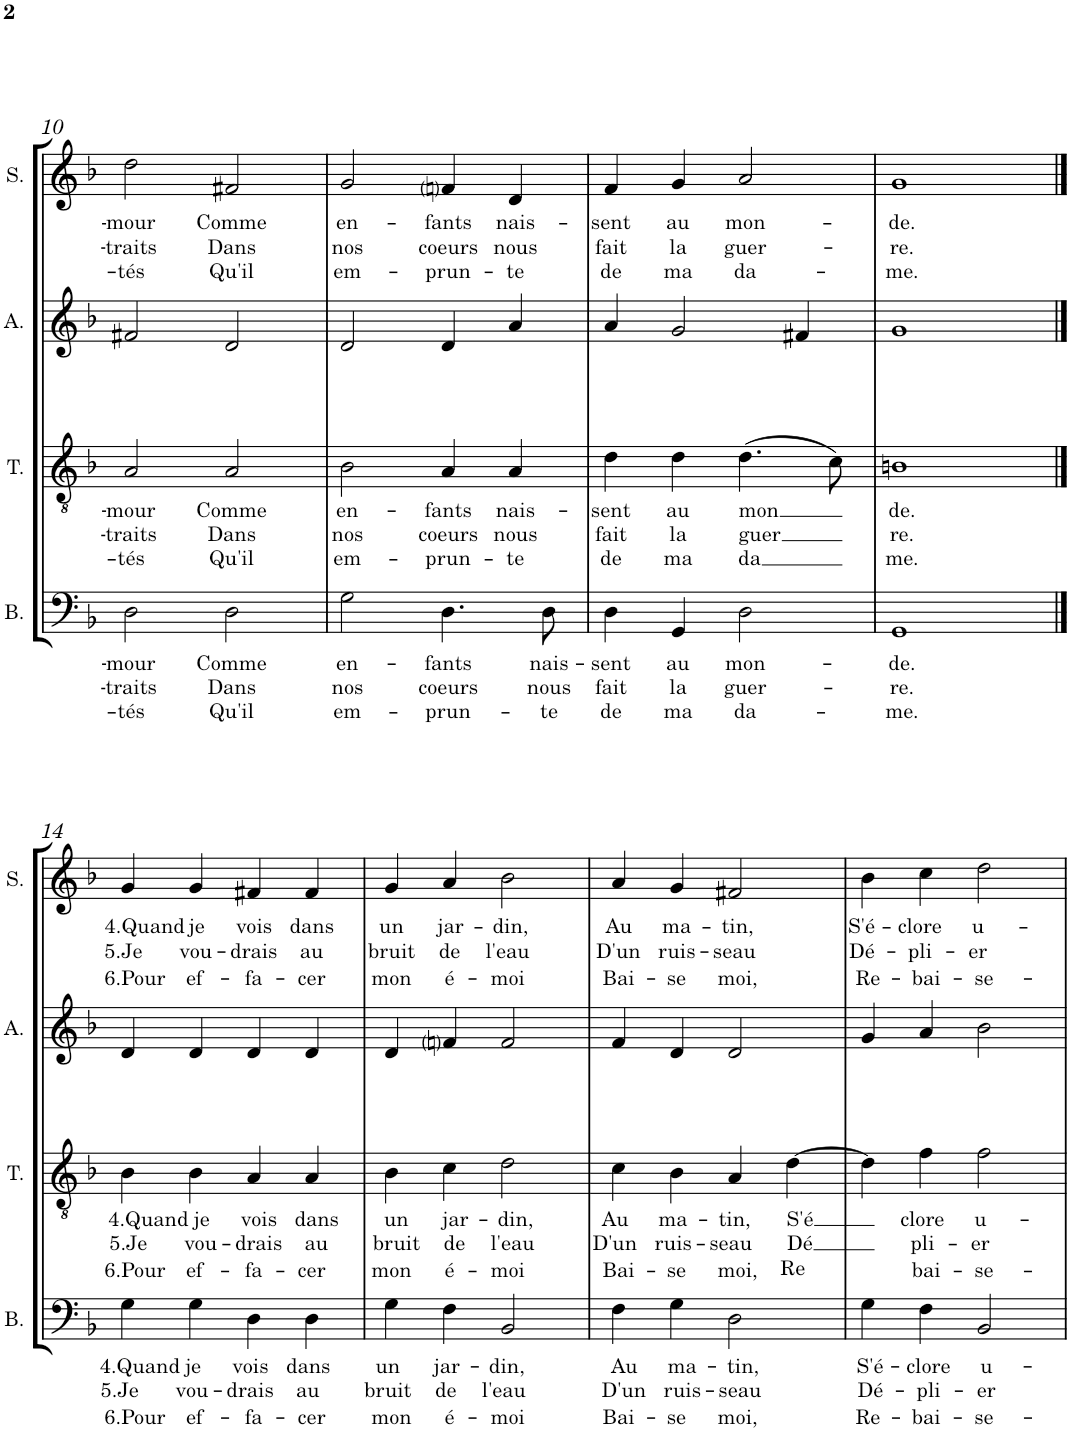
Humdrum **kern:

**kern	**text	**text	**text	**text	**text	**text	**kern	**text	**text	**text	**text	**text	**text	**kern	**kern	**text	**text	**text	**text	**text	**text
*part4	*part4	*part4	*part4	*part4	*part4	*part4	*part3	*part3	*part3	*part3	*part3	*part3	*part3	*part2	*part1	*part1	*part1	*part1	*part1	*part1	*part1
*staff4	*staff4	*staff4	*staff4	*staff4	*staff4	*staff4	*staff3	*staff3	*staff3	*staff3	*staff3	*staff3	*staff3	*staff2	*staff1	*staff1	*staff1	*staff1	*staff1	*staff1	*staff1
*I"Bass	*	*	*	*	*	*	*I"Tenor	*	*	*	*	*	*	*I"Alto	*I"Soprano	*	*	*	*	*	*
*I'B.	*	*	*	*	*	*	*I'T.	*	*	*	*	*	*	*I'A.	*I'S.	*	*	*	*	*	*
!!LO:PB:g=z
*clefF4	*	*	*	*	*	*	*clefGv2	*	*	*	*	*	*	*clefG2	*clefG2	*	*	*	*	*	*
*k[b-]	*	*	*	*	*	*	*k[b-]	*	*	*	*	*	*	*k[b-]	*k[b-]	*	*	*	*	*	*
*M2/2	*	*	*	*	*	*	*M2/2	*	*	*	*	*	*	*M2/2	*M2/2	*	*	*	*	*	*
=10	=10	=10	=10	=10	=10	=10	=10	=10	=10	=10	=10	=10	=10	=10	=10	=10	=10	=10	=10	=10	=10
!	!LO:LY:b	!LO:LY:b	!LO:LY:b	!	!	!	!	!LO:LY:b	!LO:LY:b	!LO:LY:b	!	!	!	!	!	!LO:LY:b	!LO:LY:b	!LO:LY:b	!	!	!
2D\	-mour	-traits	-tés	.	.	.	2A/	-mour	-traits	-tés	.	.	.	2f#X/	2dd\	-mour	-traits	-tés	.	.	.
!	!LO:LY:b	!LO:LY:b	!LO:LY:b	!	!	!	!	!LO:LY:b	!LO:LY:b	!LO:LY:b	!	!	!	!	!	!LO:LY:b	!LO:LY:b	!LO:LY:b	!	!	!
2D\	Comme	Dans	Qu'il	.	.	.	2A/	Comme	Dans	Qu'il	.	.	.	2d/	2f#X/	Comme	Dans	Qu'il	.	.	.
=11	=11	=11	=11	=11	=11	=11	=11	=11	=11	=11	=11	=11	=11	=11	=11	=11	=11	=11	=11	=11	=11
!	!LO:LY:b	!LO:LY:b	!LO:LY:b	!	!	!	!	!LO:LY:b	!LO:LY:b	!LO:LY:b	!	!	!	!	!	!LO:LY:b	!LO:LY:b	!LO:LY:b	!	!	!
2G\	en-	nos	em-	.	.	.	2B-\	en-	nos	em-	.	.	.	2d/	2g/	en-	nos	em-	.	.	.
!	!LO:LY:b	!LO:LY:b	!LO:LY:b	!	!	!	!	!LO:LY:b	!LO:LY:b	!LO:LY:b	!	!	!	!	!	!LO:LY:b	!LO:LY:b	!LO:LY:b	!	!	!
4.D\	-fants	coeurs	-prun-	.	.	.	4A/	-fants	coeurs	-prun-	.	.	.	4d/	4fni/	-fants	coeurs	-prun-	.	.	.
!	!	!	!	!	!	!	!	!LO:LY:b	!LO:LY:b	!LO:LY:b	!	!	!	!	!	!LO:LY:b	!LO:LY:b	!LO:LY:b	!	!	!
.	.	.	.	.	.	.	4A/	nais-	nous	-te	.	.	.	4a/	4d/	nais-	nous	-te	.	.	.
!	!LO:LY:b	!LO:LY:b	!LO:LY:b	!	!	!	!	!	!	!	!	!	!	!	!	!	!	!	!	!	!
8D\	nais-	nous	-te	.	.	.	.	.	.	.	.	.	.	.	.	.	.	.	.	.	.
=12	=12	=12	=12	=12	=12	=12	=12	=12	=12	=12	=12	=12	=12	=12	=12	=12	=12	=12	=12	=12	=12
!	!LO:LY:b	!LO:LY:b	!LO:LY:b	!	!	!	!	!LO:LY:b	!LO:LY:b	!LO:LY:b	!	!	!	!	!	!LO:LY:b	!LO:LY:b	!LO:LY:b	!	!	!
4D\	-sent	fait	de	.	.	.	4d\	-sent	fait	de	.	.	.	4a/	4f/	-sent	fait	de	.	.	.
!	!LO:LY:b	!LO:LY:b	!LO:LY:b	!	!	!	!	!LO:LY:b	!LO:LY:b	!LO:LY:b	!	!	!	!	!	!LO:LY:b	!LO:LY:b	!LO:LY:b	!	!	!
4GG/	au	la	ma	.	.	.	4d\	au	la	ma	.	.	.	2g/	4g/	au	la	ma	.	.	.
!	!LO:LY:b	!LO:LY:b	!LO:LY:b	!	!	!	!	!LO:LY:b	!LO:LY:b	!LO:LY:b	!	!	!	!	!	!LO:LY:b	!LO:LY:b	!LO:LY:b	!	!	!
2D\	mon-	guer-	da-	.	.	.	(4.d\	-mon	-guer	-da	.	.	.	.	2a/	mon-	guer-	da-	.	.	.
.	.	.	.	.	.	.	.	.	.	.	.	.	.	4f#X/	.	.	.	.	.	.	.
.	.	.	.	.	.	.	8c\)	.	.	.	.	.	.	.	.	.	.	.	.	.	.
=13	=13	=13	=13	=13	=13	=13	=13	=13	=13	=13	=13	=13	=13	=13	=13	=13	=13	=13	=13	=13	=13
!	!LO:LY:b	!LO:LY:b	!LO:LY:b	!	!	!	!	!LO:LY:b	!LO:LY:b	!LO:LY:b	!	!	!	!	!	!LO:LY:b	!LO:LY:b	!LO:LY:b	!	!	!
1GG	-de.	-re.	-me.	.	.	.	1Bn	de.	re.	me.	.	.	.	1g	1g	-de.	-re.	-me.	.	.	.
!!LO:LB:g=z
==14	==14	==14	==14	==14	==14	==14	==14	==14	==14	==14	==14	==14	==14	==14	==14	==14	==14	==14	==14	==14	==14
!	!LO:LY:b	!LO:LY:b	!	!	!	!LO:LY:b	!	!LO:LY:b	!LO:LY:b	!	!	!	!LO:LY:b	!	!	!LO:LY:b	!LO:LY:b	!	!	!	!LO:LY:b
4G\	4.Quand	5.Je	.	.	.	6.Pour	4B-\	4.Quand	5.Je	.	.	.	6.Pour	4d/	4g/	4.Quand	5.Je	.	.	.	6.Pour
!	!LO:LY:b	!LO:LY:b	!	!	!	!LO:LY:b	!	!LO:LY:b	!LO:LY:b	!	!	!	!LO:LY:b	!	!	!LO:LY:b	!LO:LY:b	!	!	!	!LO:LY:b
4G\	je	vou-	.	.	.	ef-	4B-\	je	vou-	.	.	.	ef-	4d/	4g/	je	vou-	.	.	.	ef-
!	!LO:LY:b	!LO:LY:b	!	!	!	!LO:LY:b	!	!LO:LY:b	!LO:LY:b	!	!	!	!LO:LY:b	!	!	!LO:LY:b	!LO:LY:b	!	!	!	!LO:LY:b
4D\	vois	-drais	.	.	.	-fa-	4A/	vois	-drais	.	.	.	-fa-	4d/	4f#X/	vois	-drais	.	.	.	-fa-
!	!LO:LY:b	!LO:LY:b	!	!	!	!LO:LY:b	!	!LO:LY:b	!LO:LY:b	!	!	!	!LO:LY:b	!	!	!LO:LY:b	!LO:LY:b	!	!	!	!LO:LY:b
4D\	dans	au	.	.	.	-cer	4A/	dans	au	.	.	.	-cer	4d/	4f#/	dans	au	.	.	.	-cer
=15	=15	=15	=15	=15	=15	=15	=15	=15	=15	=15	=15	=15	=15	=15	=15	=15	=15	=15	=15	=15	=15
!	!LO:LY:b	!LO:LY:b	!	!	!	!LO:LY:b	!	!LO:LY:b	!LO:LY:b	!	!	!	!LO:LY:b	!	!	!LO:LY:b	!LO:LY:b	!	!	!	!LO:LY:b
4G\	un	bruit	.	.	.	mon	4B-\	un	bruit	.	.	.	mon	4d/	4g/	un	bruit	.	.	.	mon
!	!LO:LY:b	!LO:LY:b	!	!	!	!LO:LY:b	!	!LO:LY:b	!LO:LY:b	!	!	!	!LO:LY:b	!	!	!LO:LY:b	!LO:LY:b	!	!	!	!LO:LY:b
4F\	jar-	de	.	.	.	é-	4c\	jar-	de	.	.	.	é-	4fni/	4a/	jar-	de	.	.	.	é-
!	!LO:LY:b	!LO:LY:b	!	!	!	!LO:LY:b	!	!LO:LY:b	!LO:LY:b	!	!	!	!LO:LY:b	!	!	!LO:LY:b	!LO:LY:b	!	!	!	!LO:LY:b
2BB-/	-din,	l'eau	.	.	.	-moi	2d\	-din,	l'eau	.	.	.	-moi	2f/	2b-\	-din,	l'eau	.	.	.	-moi
=16	=16	=16	=16	=16	=16	=16	=16	=16	=16	=16	=16	=16	=16	=16	=16	=16	=16	=16	=16	=16	=16
!	!LO:LY:b	!LO:LY:b	!	!	!	!LO:LY:b	!	!LO:LY:b	!LO:LY:b	!	!	!	!LO:LY:b	!	!	!LO:LY:b	!LO:LY:b	!	!	!	!LO:LY:b
4F\	Au	D'un	.	.	.	Bai-	4c\	Au	D'un	.	.	.	Bai-	4f/	4a/	Au	D'un	.	.	.	Bai-
!	!LO:LY:b	!LO:LY:b	!	!	!	!LO:LY:b	!	!LO:LY:b	!LO:LY:b	!	!	!	!LO:LY:b	!	!	!LO:LY:b	!LO:LY:b	!	!	!	!LO:LY:b
4G\	ma-	ruis-	.	.	.	-se	4B-\	ma-	ruis-	.	.	.	-se	4d/	4g/	ma-	ruis-	.	.	.	-se
!	!LO:LY:b	!LO:LY:b	!	!	!	!LO:LY:b	!	!LO:LY:b	!LO:LY:b	!	!	!	!LO:LY:b	!	!	!LO:LY:b	!LO:LY:b	!	!	!	!LO:LY:b
2D\	-tin,	-seau	.	.	.	moi,	4A/	-tin,	-seau	.	.	.	moi,	2d/	2f#X/	-tin,	-seau	.	.	.	moi,
!	!	!	!	!	!	!	!	!LO:LY:b	!LO:LY:b	!LO:LY:b	!	!	!	!	!	!	!	!	!	!	!
.	.	.	.	.	.	.	[4d\	S'é	Dé	Re	.	.	.	.	.	.	.	.	.	.	.
=17	=17	=17	=17	=17	=17	=17	=17	=17	=17	=17	=17	=17	=17	=17	=17	=17	=17	=17	=17	=17	=17
!	!LO:LY:b	!LO:LY:b	!	!	!	!LO:LY:b	!	!	!	!	!	!	!	!	!	!LO:LY:b	!LO:LY:b	!	!	!	!LO:LY:b
4G\	S'é-	Dé-	.	.	.	Re-	4d\]	.	.	.	.	.	.	4g/	4b-\	S'é-	Dé-	.	.	.	Re-
!	!LO:LY:b	!LO:LY:b	!	!	!	!LO:LY:b	!	!LO:LY:b	!LO:LY:b	!	!	!	!LO:LY:b	!	!	!LO:LY:b	!LO:LY:b	!	!	!	!LO:LY:b
4F\	-clore	-pli-	.	.	.	-bai-	4f\	clore	pli-	.	.	.	-bai-	4a/	4cc\	-clore	-pli-	.	.	.	-bai-
!	!LO:LY:b	!LO:LY:b	!	!	!	!LO:LY:b	!	!LO:LY:b	!LO:LY:b	!	!	!	!LO:LY:b	!	!	!LO:LY:b	!LO:LY:b	!	!	!	!LO:LY:b
2BB-/	u-	-er	.	.	.	-se-	2f\	u-	-er	.	.	.	-se-	2b-\	2dd\	u-	-er	.	.	.	-se-
=	=	=	=	=	=	=	=	=	=	=	=	=	=	=	=	=	=	=	=	=	=
*-	*-	*-	*-	*-	*-	*-	*-	*-	*-	*-	*-	*-	*-	*-	*-	*-	*-	*-	*-	*-	*-
